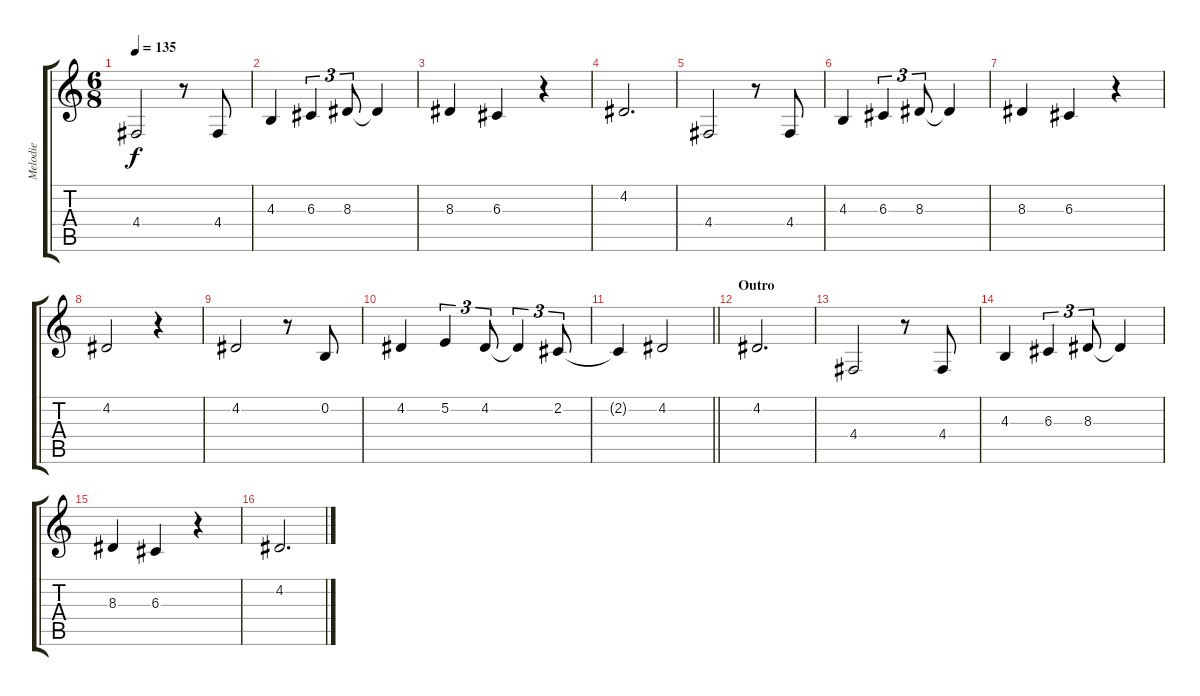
\track ("Melodie" "Melodie") {instrument clarinet}
\staff {score tabs}
\tuning (E4 B3 G3 D3 A2 E2) {hide}
\ts (6 8)
\tempo 135
\clef g2
\ks c
4.4.2{dy f} r.8 4.4.8 |
4.3.4 6.3.4{tu (3 2)} 8.3.8{tu (3 2)} 8.3{t}.4 |
8.3.4 6.3.4 r.4 |
4.2.2{d} |
4.4.2 r.8 4.4.8 |
4.3.4 6.3.4{tu (3 2)} 8.3.8{tu (3 2)} 8.3{t}.4 |
8.3.4 6.3.4 r.4 |
4.2.2 r.4 |
4.2.2 r.8 0.2.8 |
4.2.4 5.2.4{tu (3 2)} 4.2.8{tu (3 2)} 4.2{t}.4{tu (3 2)} 2.2.8{tu (3 2)} |
\barLineRight lightlight
2.2{t}.4 4.2.2 |
\section ("" "Outro")
4.2.2{d} |
4.4.2 r.8 4.4.8 |
4.3.4 6.3.4{tu (3 2)} 8.3.8{tu (3 2)} 8.3{t}.4 |
8.3.4 6.3.4 r.4 |
4.2.2{d}
